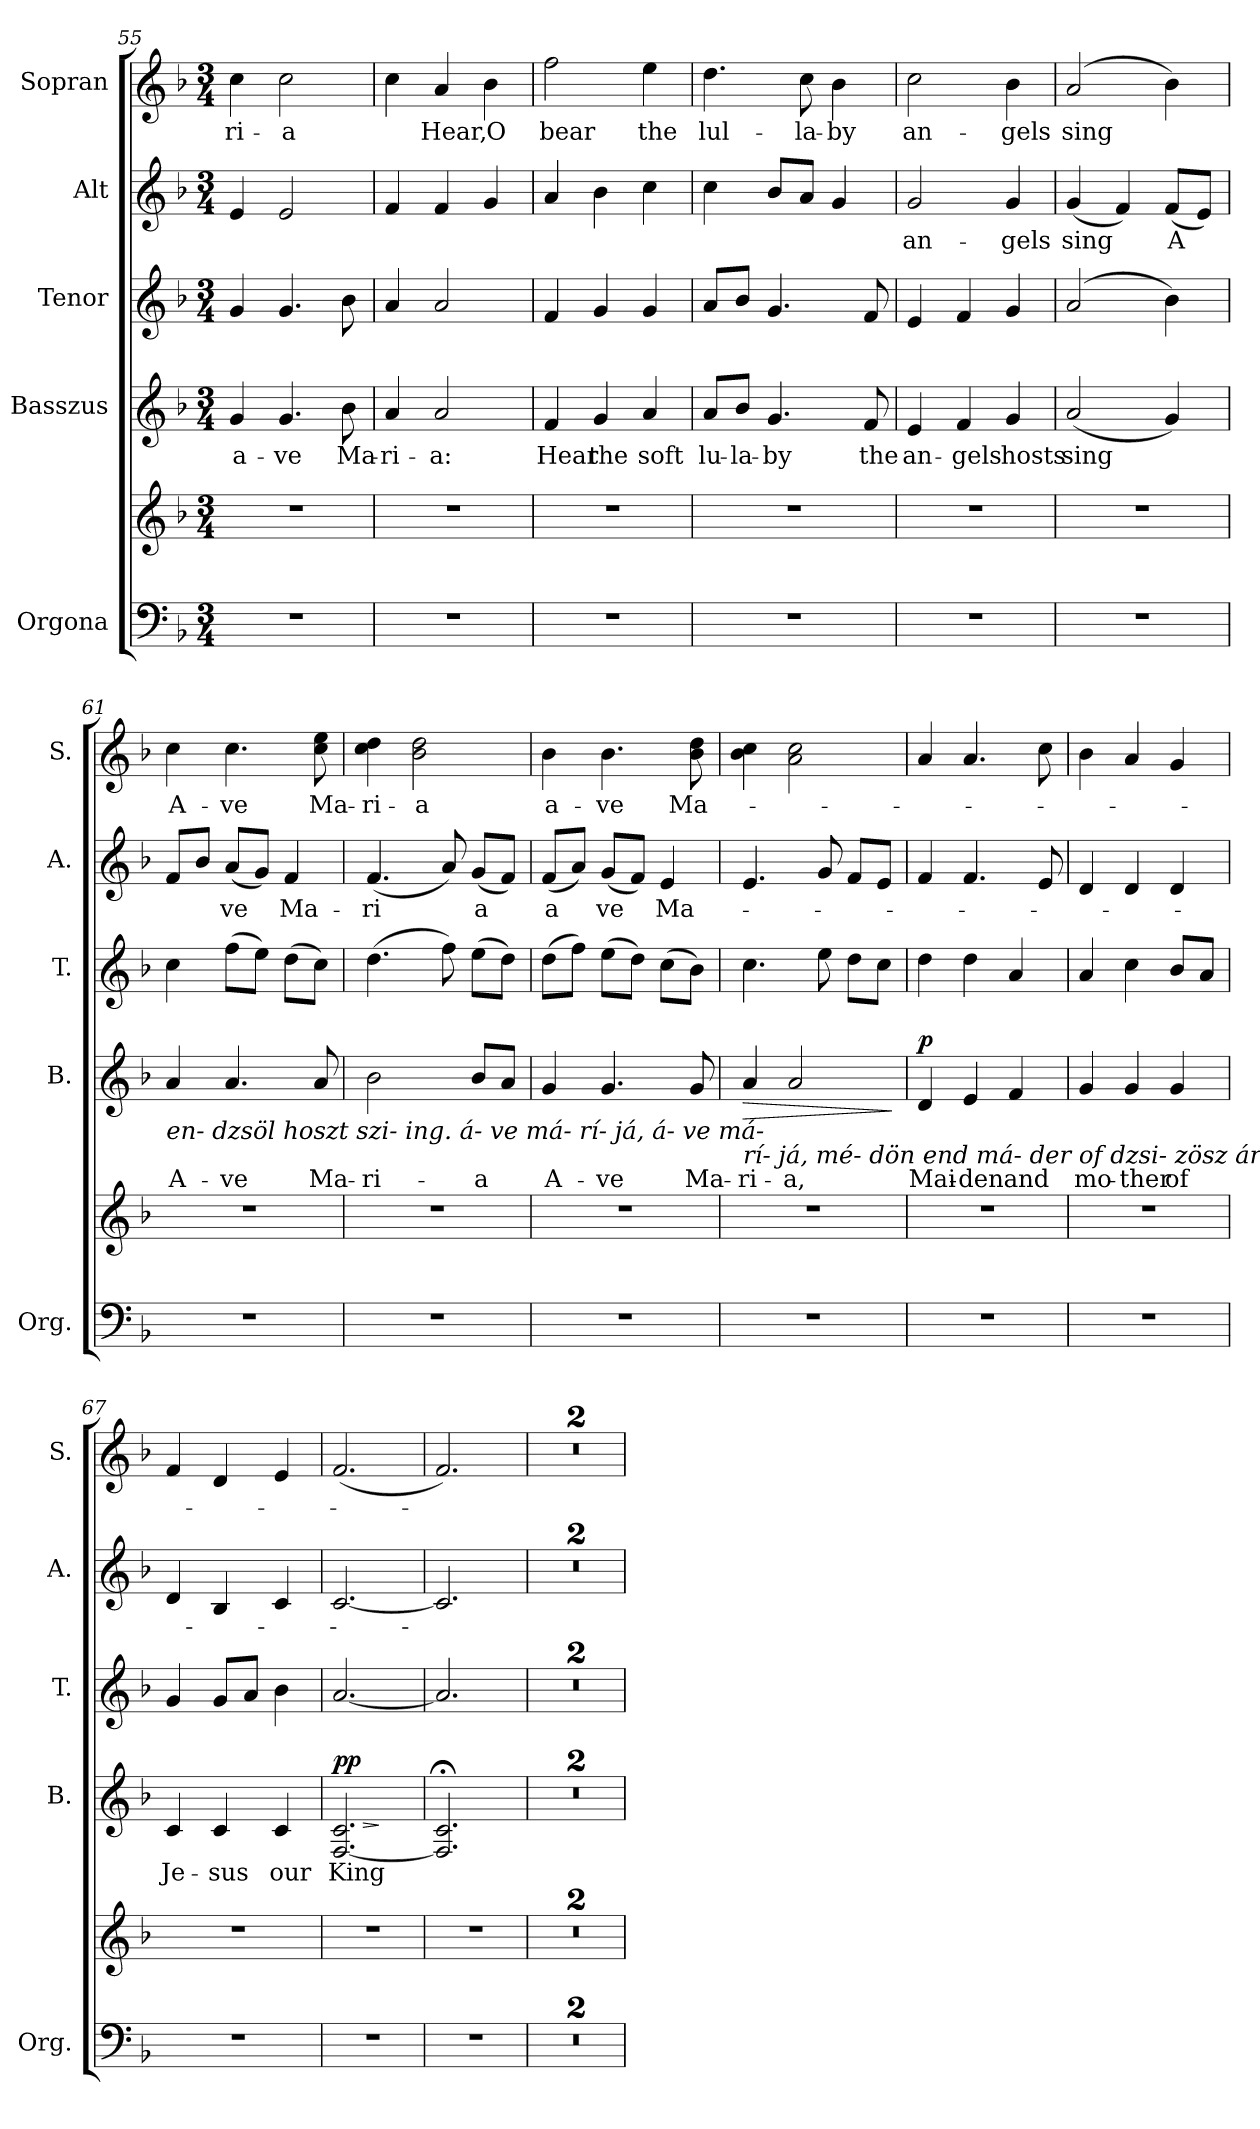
**kern	**kern	**kern	**text	**dynam	**kern	**kern	**text	**kern	**text
*part5	*part5	*part4	*part4	*part4	*part3	*part2	*part2	*part1	*part1
*staff6	*staff5	*staff4	*staff4	*staff4	*staff3	*staff2	*staff2	*staff1	*staff1
*I"Orgona	*	*I"Basszus	*	*	*I"Tenor	*I"Alt	*	*I"Sopran	*
*I'Org.	*	*I'B.	*	*	*I'T.	*I'A.	*	*I'S.	*
*clefF4	*clefG2	*clefG2	*	*	*clefG2	*clefG2	*	*clefG2	*
*k[b-]	*k[b-]	*k[b-]	*	*	*k[b-]	*k[b-]	*	*k[b-]	*
*M3/4	*M3/4	*M3/4	*	*	*M3/4	*M3/4	*	*M3/4	*
=55	=55	=55	=55	=55	=55	=55	=55	=55	=55
2.r	2.r	4g/	a-	.	4g/	4e/	.	4cc\	-ri-
.	.	4.g/	-ve	.	4.g/	2e/	.	2cc\	-a
.	.	8b-\	Ma-	.	8b-\	.	.	.	.
=56	=56	=56	=56	=56	=56	=56	=56	=56	=56
2.r	2.r	4a/	-ri-	.	4a/	4f/	.	4cc\	.
.	.	2a/	-a:	.	2a/	4f/	.	4a/	Hear,
.	.	.	.	.	.	4g/	.	4b-\	O
=57	=57	=57	=57	=57	=57	=57	=57	=57	=57
2.r	2.r	4f/	Hear	.	4f/	4a/	.	2ff\	bear
.	.	4g/	the	.	4g/	4b-\	.	.	.
.	.	4a/	soft	.	4g/	4cc\	.	4ee\	the
=58	=58	=58	=58	=58	=58	=58	=58	=58	=58
2.r	2.r	8a/L	lu-	.	8a/L	4cc\	.	4.dd\	lul-
.	.	8b-/J	-la-	.	8b-/J	.	.	.	.
.	.	4.g/	-by	.	4.g/	8b-/L	.	.	.
.	.	.	.	.	.	8a/J	.	8cc\	-la-
.	.	.	.	.	.	4g/	.	4b-\	-by
.	.	8f/	the	.	8f/	.	.	.	.
!!LO:PB:g=z
=59	=59	=59	=59	=59	=59	=59	=59	=59	=59
2.r	2.r	4e/	an-	.	4e/	2g/	an-	2cc\	an-
.	.	4f/	-gels	.	4f/	.	.	.	.
.	.	4g/	hosts	.	4g/	4g/	-gels	4b-\	-gels
=60	=60	=60	=60	=60	=60	=60	=60	=60	=60
2.r	2.r	(2a/	sing	.	(2a/	(>4g/	sing	(2a/	sing
.	.	.	.	.	.	4f/)	.	.	.
.	.	4g/)	.	.	4b-\)	(>8f/L	A	4b-\)	.
.	.	.	.	.	.	8e/J)	.	.	.
=61	=61	=61	=61	=61	=61	=61	=61	=61	=61
!	!	!LO:TX:b:i:t=en-    dzsöl   hoszt       szi-          ing.           á-       ve             má-     rí-            já,          á-       ve           má-	!	!	!	!	!	!	!
2.r	2.r	4a/	A-	.	4cc\	8f/L	.	4cc\	A-
.	.	.	.	.	.	8b-/J	.	.	.
.	.	4.a/	-ve	.	(8ff\L	(>8a/L	ve	4.cc\	-ve
.	.	.	.	.	8ee\J)	8g/J)	.	.	.
.	.	.	.	.	(8dd\L	4f/	Ma-	.	.
.	.	8a/	Ma-	.	8cc\J)	.	.	8cc\ 8ee\	Ma-
=62	=62	=62	=62	=62	=62	=62	=62	=62	=62
2.r	2.r	2b-\	-ri-	.	(4.dd\	(>4.f/	-ri	4cc\ 4dd\	-ri-
.	.	.	.	.	.	.	.	2b-\ 2dd\	-a
.	.	.	.	.	8ff\)	8a/)	.	.	.
.	.	8b-/L	a	.	(8ee\L	(>8g/L	a	.	.
.	.	8a/J	.	.	8dd\J)	8f/J)	.	.	.
=63	=63	=63	=63	=63	=63	=63	=63	=63	=63
2.r	2.r	4g/	A-	.	(8dd\L	(>8f/L	a	4b-\	a-
.	.	.	.	.	8ff\J)	8a/J)	.	.	.
.	.	4.g/	-ve	.	(8ee\L	(>8g/L	ve	4.b-\	-ve
.	.	.	.	.	8dd\J)	8f/J)	.	.	.
.	.	.	.	.	(8cc\L	4e/	Ma-	.	.
.	.	8g/	Ma-	.	8b-\J)	.	.	8b-\ 8dd\	Ma-
!!LO:LB:g=z
=64	=64	=64	=64	=64	=64	=64	=64	=64	=64
!	!	!LO:TX:b:i:t=rí-    já,                 mé-    dön   end         má-   der    of           dzsi-  zösz     ár        king	!	!	!	!	!	!	!
!	!	!	!	!LO:HP:b	!	!	!	!	!
2.r	2.r	4a/	-ri-	>	4.cc\	4.e/	.	4b-\ 4cc\	.
.	.	2a/	-a,	.	.	.	.	2a\ 2cc\	.
.	.	.	.	.	8ee\	8g/	.	.	.
.	.	.	.	.	8dd\L	8f/L	.	.	.
.	.	.	.	.	8cc\J	8e/J	.	.	.
.	.	.	.	]	.	.	.	.	.
=65	=65	=65	=65	=65	=65	=65	=65	=65	=65
!	!	!	!	!LO:DY:a	!	!	!	!	!
2.r	2.r	4d/	Mai-	p	4dd\	4f/	.	4a/	.
.	.	4e/	-den	.	4dd\	4.f/	.	4.a/	.
.	.	4f/	and	.	4a/	.	.	.	.
.	.	.	.	.	.	8e/	.	8cc\	.
=66	=66	=66	=66	=66	=66	=66	=66	=66	=66
2.r	2.r	4g/	mo-	.	4a/	4d/	.	4b-\	.
.	.	4g/	-ther	.	4cc\	4d/	.	4a/	.
.	.	4g/	of	.	8b-/L	4d/	.	4g/	.
.	.	.	.	.	8a/J	.	.	.	.
=67	=67	=67	=67	=67	=67	=67	=67	=67	=67
2.r	2.r	4c/	Je-	.	4g/	4d/	.	4f/	.
.	.	4c/	-sus	.	8g/L	4B-/	.	4d/	.
.	.	.	.	.	8a/J	.	.	.	.
.	.	4c/	our	.	4b-\	4c/	.	4e/	.
=68	=68	=68	=68	=68	=68	=68	=68	=68	=68
!	!	!	!	!LO:HP:b	!	!	!	!	!
!	!	!	!	!LO:DY:n=1:a	!	!	!	!	!
2.r	2.r	[2.F/ 2.c/	King	> pp	[2.a/	[2.c/	.	(>2.f/	.
.	.	.	.	]	.	.	.	.	.
=69	=69	=69	=69	=69	=69	=69	=69	=69	=69
2.r	2.r	2.F/];< 2.c/;<	.	.	2.a/]	2.c/]	.	2.f/)	.
!!LO:LB:g=z
=70	=70	=70	=70	=70	=70	=70	=70	=70	=70
2.r	2.r	2.r	.	.	2.r	2.r	.	2.r	.
=71	=71	=71	=71	=71	=71	=71	=71	=71	=71
2.r	2.r	2.r	.	.	2.r	2.r	.	2.r	.
=	=	=	=	=	=	=	=	=	=
*-	*-	*-	*-	*-	*-	*-	*-	*-	*-
